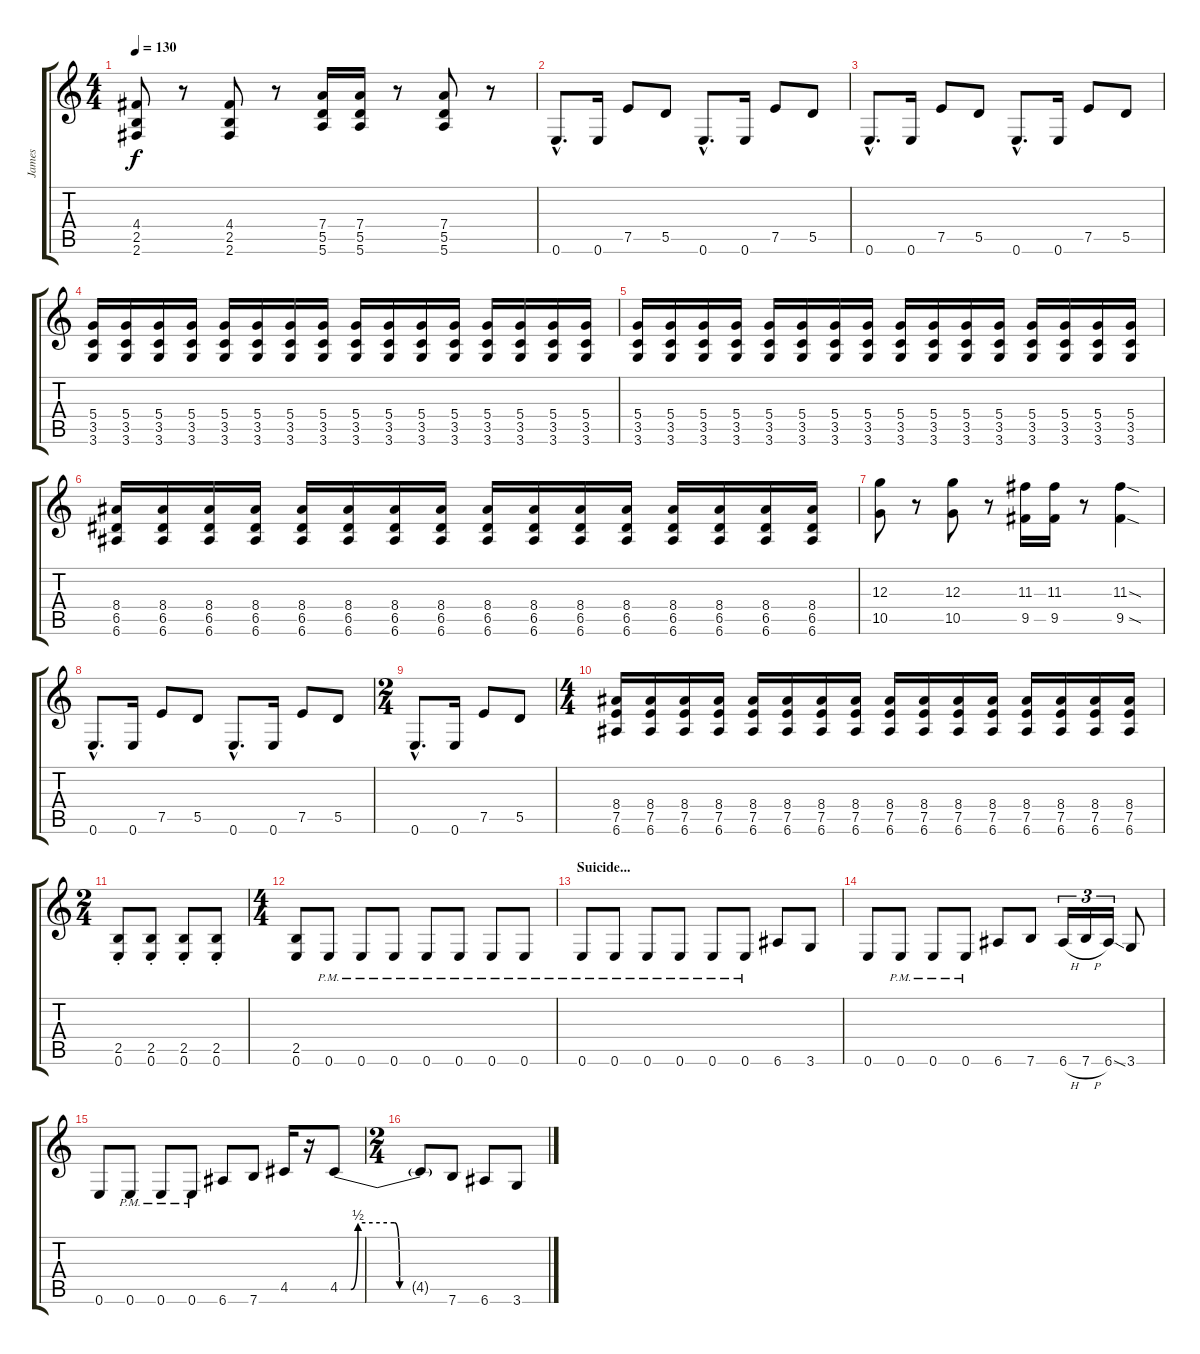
\track ("James" "James") {instrument distortionguitar}
\staff {score tabs}
\tuning (E4 B3 G3 D3 A2 E2) {hide}
\ts (4 4)
\tempo 130
\clef g2
\ks c
(4.4 2.5 2.6).8{dy f} r.8 (4.4 2.5 2.6).8 r.8 (7.4 5.5 5.6).16 (7.4 5.5 5.6).16 r.8 (7.4 5.5 5.6).8 r.8 |
\section ("" "")
0.6{hac}.8{d} 0.6.16 7.5.8 5.5.8 0.6{hac}.8{d} 0.6.16 7.5.8 5.5.8 |
0.6{hac}.8{d} 0.6.16 7.5.8 5.5.8 0.6{hac}.8{d} 0.6.16 7.5.8 5.5.8 |
\section ("" "")
(5.4 3.5 3.6).16 (5.4 3.5 3.6).16 (5.4 3.5 3.6).16 (5.4 3.5 3.6).16 (5.4 3.5 3.6).16 (5.4 3.5 3.6).16 (5.4 3.5 3.6).16 (5.4 3.5 3.6).16 (5.4 3.5 3.6).16 (5.4 3.5 3.6).16 (5.4 3.5 3.6).16 (5.4 3.5 3.6).16 (5.4 3.5 3.6).16 (5.4 3.5 3.6).16 (5.4 3.5 3.6).16 (5.4 3.5 3.6).16 |
(5.4 3.5 3.6).16 (5.4 3.5 3.6).16 (5.4 3.5 3.6).16 (5.4 3.5 3.6).16 (5.4 3.5 3.6).16 (5.4 3.5 3.6).16 (5.4 3.5 3.6).16 (5.4 3.5 3.6).16 (5.4 3.5 3.6).16 (5.4 3.5 3.6).16 (5.4 3.5 3.6).16 (5.4 3.5 3.6).16 (5.4 3.5 3.6).16 (5.4 3.5 3.6).16 (5.4 3.5 3.6).16 (5.4 3.5 3.6).16 |
(8.4 6.5 6.6).16 (8.4 6.5 6.6).16 (8.4 6.5 6.6).16 (8.4 6.5 6.6).16 (8.4 6.5 6.6).16 (8.4 6.5 6.6).16 (8.4 6.5 6.6).16 (8.4 6.5 6.6).16 (8.4 6.5 6.6).16 (8.4 6.5 6.6).16 (8.4 6.5 6.6).16 (8.4 6.5 6.6).16 (8.4 6.5 6.6).16 (8.4 6.5 6.6).16 (8.4 6.5 6.6).16 (8.4 6.5 6.6).16 |
(12.3 10.5).8 r.8 (12.3 10.5).8 r.8 (11.3 9.5).16 (11.3 9.5).16 r.8 (11.3{sod} 9.5{sod}).4 |
0.6{hac}.8{d} 0.6.16 7.5.8 5.5.8 0.6{hac}.8{d} 0.6.16 7.5.8 5.5.8 |
\ts (2 4)
0.6{hac}.8{d} 0.6.16 7.5.8 5.5.8 |
\ts (4 4)
(8.4 7.5 6.6).16 (8.4 7.5 6.6).16 (8.4 7.5 6.6).16 (8.4 7.5 6.6).16 (8.4 7.5 6.6).16 (8.4 7.5 6.6).16 (8.4 7.5 6.6).16 (8.4 7.5 6.6).16 (8.4 7.5 6.6).16 (8.4 7.5 6.6).16 (8.4 7.5 6.6).16 (8.4 7.5 6.6).16 (8.4 7.5 6.6).16 (8.4 7.5 6.6).16 (8.4 7.5 6.6).16 (8.4 7.5 6.6).16 |
\ts (2 4)
(2.5{st} 0.6{st}).8 (2.5{st} 0.6{st}).8 (2.5{st} 0.6{st}).8 (2.5{st} 0.6{st}).8 |
\ts (4 4)
(2.5 0.6).8 0.6{pm}.8 0.6{pm}.8 0.6{pm}.8 0.6{pm}.8 0.6{pm}.8 0.6{pm}.8 0.6{pm}.8 |
\section ("" "Suicide...")
0.6{pm}.8 0.6{pm}.8 0.6{pm}.8 0.6{pm}.8 0.6{pm}.8 0.6{pm}.8 6.6.8 3.6.8 |
0.6.8 0.6{pm}.8 0.6{pm}.8 0.6{pm}.8 6.6.8 7.6.8 6.6{h}.16{tu (3 2)} 7.6{h}.16{tu (3 2)} 6.6{ss}.16{tu (3 2)} 3.6.8 |
0.6.8 0.6{pm}.8 0.6{pm}.8 0.6{pm}.8 6.6.8 7.6.8 4.5.16 r.16 4.5{be (custom 0 0 6 0 10 2 30 2 33 0 45 0 60 0)}.8 |
\ts (2 4)
4.5{t}.8 7.6.8 6.6.8 3.6.8
